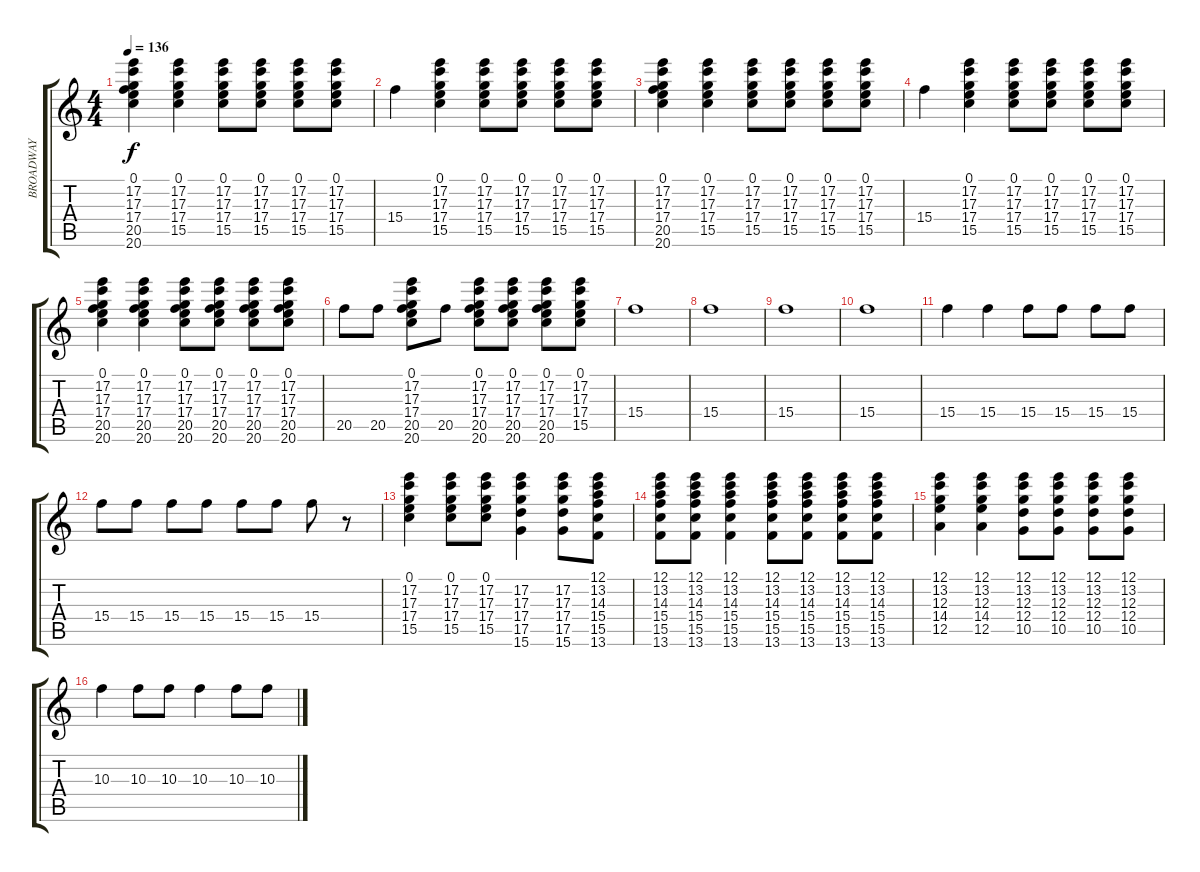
\track ("BROADWAY" "BROADWAY") {instrument acousticguitarsteel}
\staff {score tabs}
\tuning (E4 B3 G3 D3 A2 E2) {hide}
\ts (4 4)
\tempo 136
\clef g2
\ks c
(0.1 17.2 17.3 17.4 20.5 20.6).4{dy f} (0.1 17.2 17.3 17.4 15.5).4 (0.1 17.2 17.3 17.4 15.5).8 (0.1 17.2 17.3 17.4 15.5).8 (0.1 17.2 17.3 17.4 15.5).8 (0.1 17.2 17.3 17.4 15.5).8 |
15.4.4 (0.1 17.2 17.3 17.4 15.5).4 (0.1 17.2 17.3 17.4 15.5).8 (0.1 17.2 17.3 17.4 15.5).8 (0.1 17.2 17.3 17.4 15.5).8 (0.1 17.2 17.3 17.4 15.5).8 |
(0.1 17.2 17.3 17.4 20.5 20.6).4 (0.1 17.2 17.3 17.4 15.5).4 (0.1 17.2 17.3 17.4 15.5).8 (0.1 17.2 17.3 17.4 15.5).8 (0.1 17.2 17.3 17.4 15.5).8 (0.1 17.2 17.3 17.4 15.5).8 |
15.4.4 (0.1 17.2 17.3 17.4 15.5).4 (0.1 17.2 17.3 17.4 15.5).8 (0.1 17.2 17.3 17.4 15.5).8 (0.1 17.2 17.3 17.4 15.5).8 (0.1 17.2 17.3 17.4 15.5).8 |
(0.1 17.2 17.3 17.4 20.5 20.6).4 (0.1 17.2 17.3 17.4 20.5 20.6).4 (0.1 17.2 17.3 17.4 20.5 20.6).8 (0.1 17.2 17.3 17.4 20.5 20.6).8 (0.1 17.2 17.3 17.4 20.5 20.6).8 (0.1 17.2 17.3 17.4 20.5 20.6).8 |
20.5.8 20.5.8 (0.1 17.2 17.3 17.4 20.5 20.6).8 20.5.8 (0.1 17.2 17.3 17.4 20.5 20.6).8 (0.1 17.2 17.3 17.4 20.5 20.6).8 (0.1 17.2 17.3 17.4 20.5 20.6).8 (0.1 17.2 17.3 17.4 15.5).8 |
15.4.1 |
15.4.1 |
15.4.1 |
15.4.1 |
15.4.4 15.4.4 15.4.8 15.4.8 15.4.8 15.4.8 |
15.4.8 15.4.8 15.4.8 15.4.8 15.4.8 15.4.8 15.4.8 r.8 |
(0.1 17.2 17.3 17.4 15.5).4 (0.1 17.2 17.3 17.4 15.5).8 (0.1 17.2 17.3 17.4 15.5).8 (17.2 17.3 17.4 17.5 15.6).4 (17.2 17.3 17.4 17.5 15.6).8 (12.1 13.2 14.3 15.4 15.5 13.6).8 |
(12.1 13.2 14.3 15.4 15.5 13.6).8 (12.1 13.2 14.3 15.4 15.5 13.6).8 (12.1 13.2 14.3 15.4 15.5 13.6).4 (12.1 13.2 14.3 15.4 15.5 13.6).8 (12.1 13.2 14.3 15.4 15.5 13.6).8 (12.1 13.2 14.3 15.4 15.5 13.6).8 (12.1 13.2 14.3 15.4 15.5 13.6).8 |
(12.1 13.2 12.3 14.4 12.5).4 (12.1 13.2 12.3 14.4 12.5).4 (12.1 13.2 12.3 12.4 10.5).8 (12.1 13.2 12.3 12.4 10.5).8 (12.1 13.2 12.3 12.4 10.5).8 (12.1 13.2 12.3 12.4 10.5).8 |
10.3.4 10.3.8 10.3.8 10.3.4 10.3.8 10.3.8
